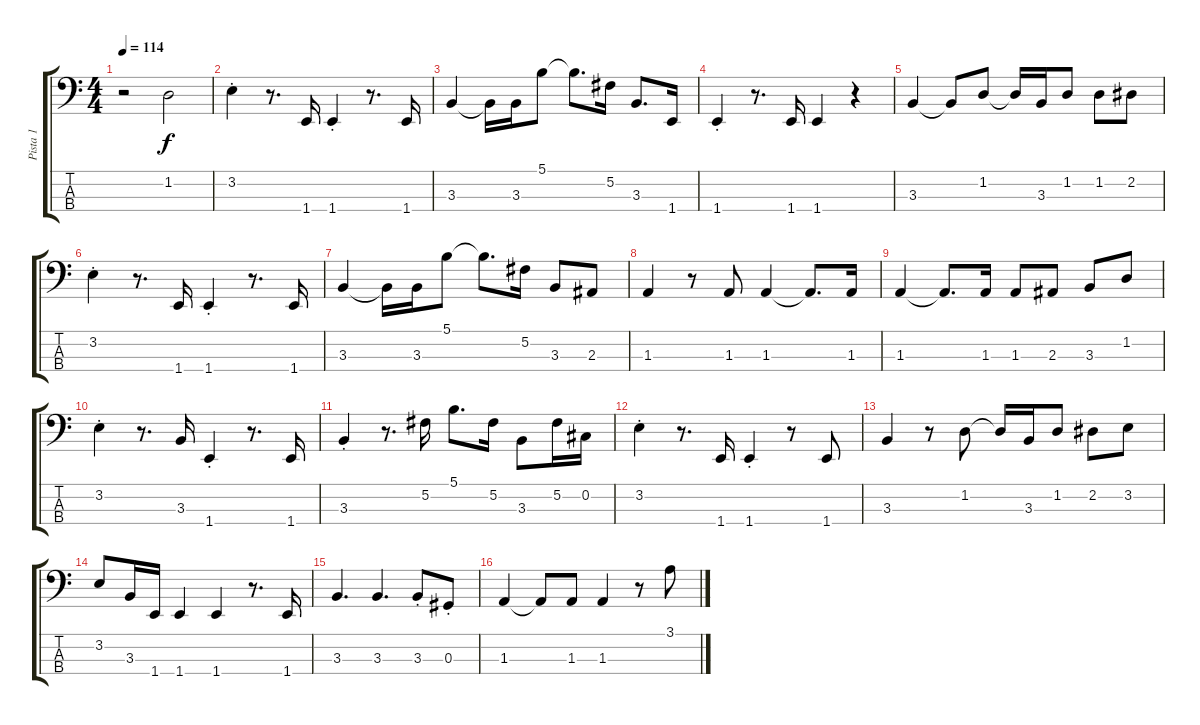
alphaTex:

\track ("Pista 1" "Pista 1") {instrument electricbassfinger}
\staff {score tabs}
\tuning (Gb2 Db2 Ab1 Eb1) {hide}
\ts (4 4)
\tempo 114
\clef f4
\ks c
r.2{dy f} 1.2.2 |
3.2{st}.4 r.8{d} 1.4.16 1.4{st}.4 r.8{d} 1.4.16 |
3.3.4 3.3{t}.16 3.3.16 5.1.8 5.1{t}.8{d} 5.2.16 3.3.8{d} 1.4.16 |
1.4{st}.4 r.8{d} 1.4.16 1.4.4 r.4 |
3.3.4 3.3{t}.8 1.2.8 1.2{t}.16 3.3.16 1.2.8 1.2.8 2.2.8 |
3.2{st}.4 r.8{d} 1.4.16 1.4{st}.4 r.8{d} 1.4.16 |
3.3.4 3.3{t}.16 3.3.16 5.1.8 5.1{t}.8{d} 5.2.16 3.3.8 2.3.8 |
1.3.4 r.8 1.3.8 1.3.4 1.3{t}.8{d} 1.3.16 |
1.3.4 1.3{t}.8{d} 1.3.16 1.3.8 2.3.8 3.3.8 1.2.8 |
3.2{st}.4 r.8{d} 3.3.16 1.4{st}.4 r.8{d} 1.4.16 |
3.3{st}.4 r.8{d} 5.2.16 5.1.8{d} 5.2.16 3.3.8 5.2.16 0.2.16 |
3.2{st}.4 r.8{d} 1.4.16 1.4{st}.4 r.8 1.4.8 |
3.3.4 r.8 1.2.8 1.2{t}.16 3.3.16 1.2.8 2.2.8 3.2.8 |
3.2.8 3.3.16 1.4.16 1.4.4 1.4.4 r.8{d} 1.4.16 |
3.3.4{d} 3.3.4{d} 3.3{st}.8 0.3{st}.8 |
1.3.4 1.3{t}.8 1.3.8 1.3.4 r.8 3.1.8
